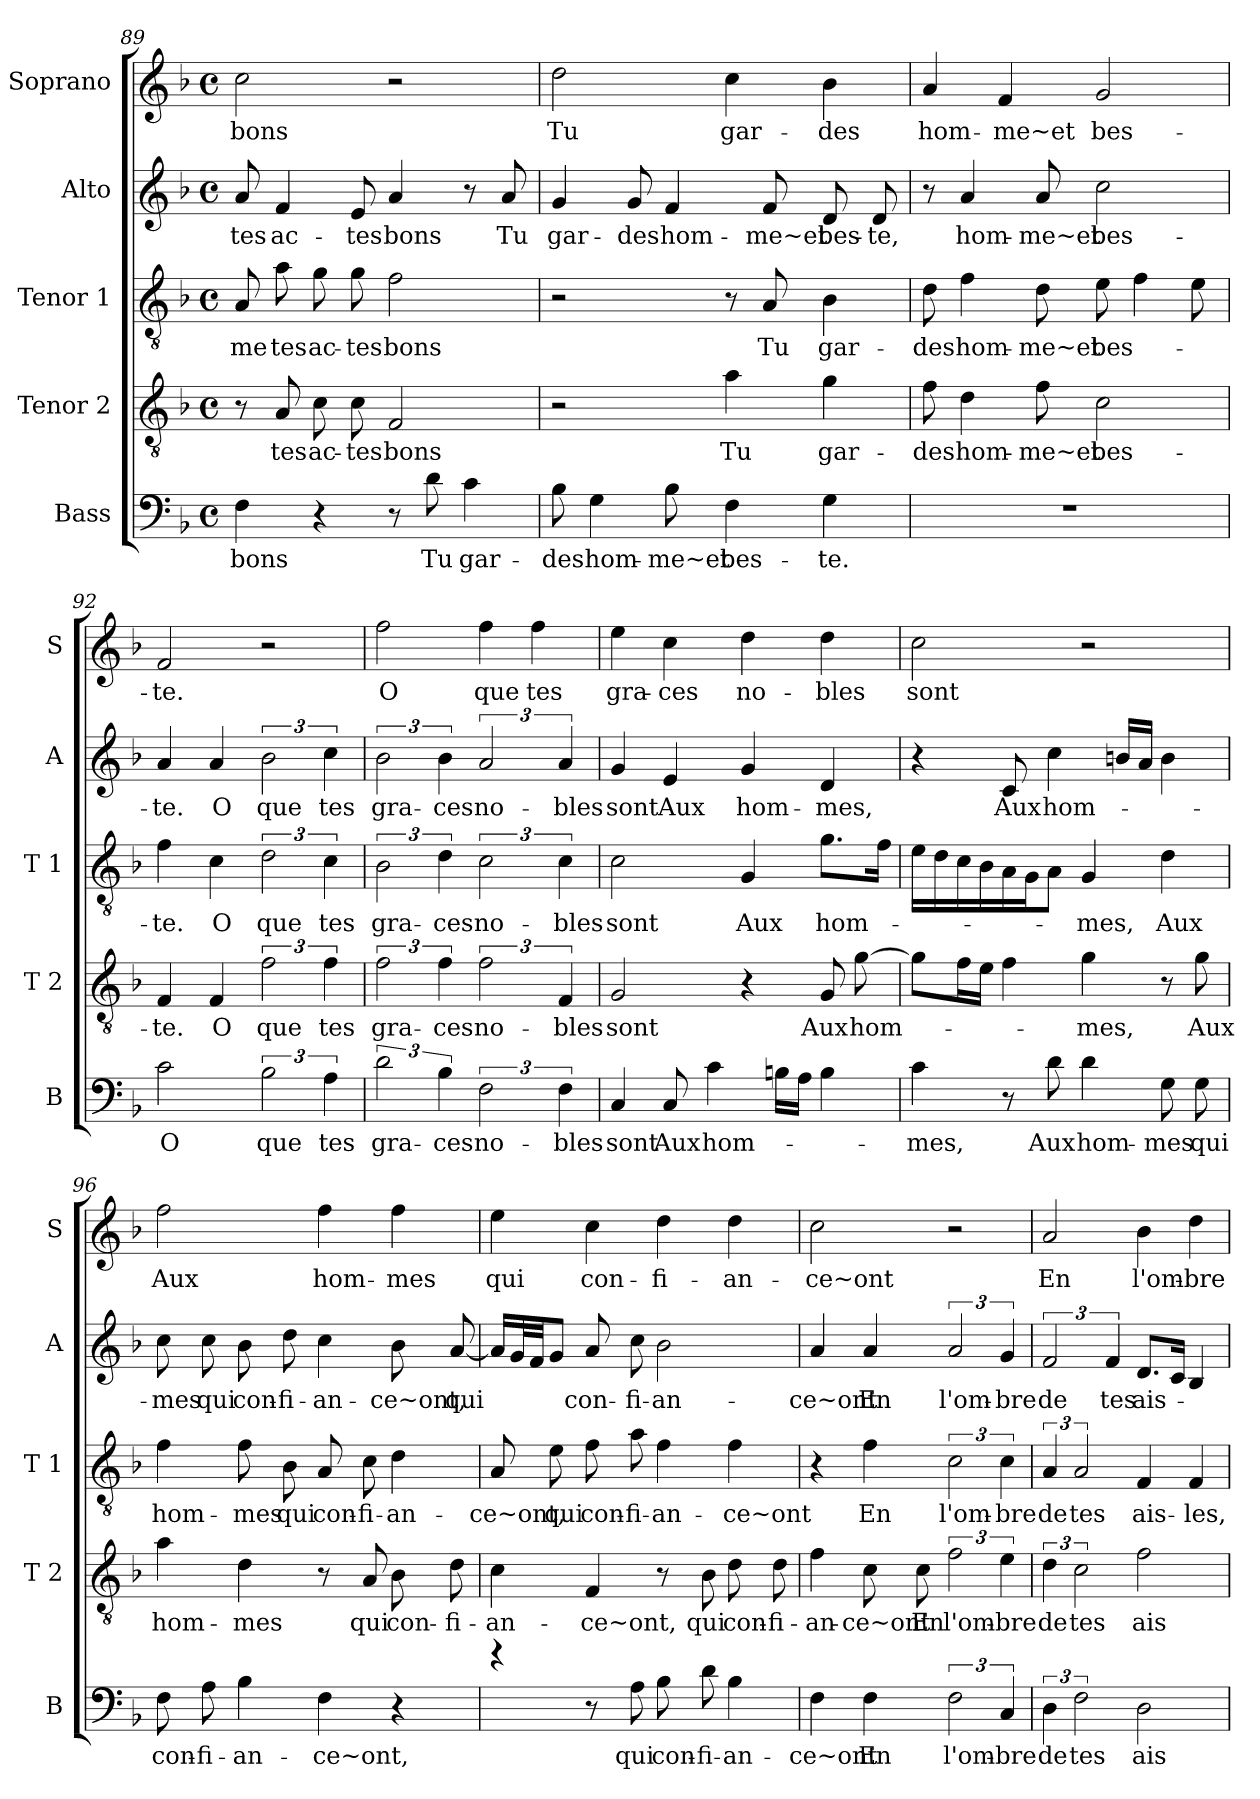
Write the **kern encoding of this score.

**kern	**text	**kern	**text	**kern	**text	**kern	**text	**kern	**text
*part5	*part5	*part4	*part4	*part3	*part3	*part2	*part2	*part1	*part1
*staff5	*staff5	*staff4	*staff4	*staff3	*staff3	*staff2	*staff2	*staff1	*staff1
*I"Bass	*	*I"Tenor 2	*	*I"Tenor 1	*	*I"Alto	*	*I"Soprano	*
*I'B	*	*I'T 2	*	*I'T 1	*	*I'A	*	*I'S	*
*clefF4	*	*clefGv2	*	*clefGv2	*	*clefG2	*	*clefG2	*
*k[b-]	*	*k[b-]	*	*k[b-]	*	*k[b-]	*	*k[b-]	*
*F:	*	*F:	*	*F:	*	*F:	*	*F:	*
*M4/4	*	*M4/4	*	*M4/4	*	*M4/4	*	*M4/4	*
*met(c)	*	*met(c)	*	*met(c)	*	*met(c)	*	*met(c)	*
=89	=89	=89	=89	=89	=89	=89	=89	=89	=89
!	!LO:LY:b	!	!	!	!LO:LY:b	!	!LO:LY:b	!	!LO:LY:b
4F\	bons	8r	.	8A/	-me	8a/	tes	2cc\	bons
!	!	!	!LO:LY:b	!	!LO:LY:b	!	!LO:LY:b	!	!
.	.	8A/	tes	8a\	tes	4f/	ac-	.	.
!	!	!	!LO:LY:b	!	!LO:LY:b	!	!	!	!
4r	.	8c\	ac-	8g\	ac-	.	.	.	.
!	!	!	!LO:LY:b	!	!LO:LY:b	!	!LO:LY:b	!	!
.	.	8c\	-tes	8g\	-tes	8e/	-tes	.	.
!	!	!	!LO:LY:b	!	!LO:LY:b	!	!LO:LY:b	!	!
8r	.	2F/	bons	2f\	bons	4a/	bons	2r	.
!	!LO:LY:b	!	!	!	!	!	!	!	!
8d\	Tu	.	.	.	.	.	.	.	.
!	!LO:LY:b	!	!	!	!	!	!	!	!
4c\	gar-	.	.	.	.	8r	.	.	.
!	!	!	!	!	!	!	!LO:LY:b	!	!
.	.	.	.	.	.	8a/	Tu	.	.
=90	=90	=90	=90	=90	=90	=90	=90	=90	=90
!	!LO:LY:b	!	!	!	!	!	!LO:LY:b	!	!LO:LY:b
8B-\	-des	2r	.	2r	.	4g/	gar-	2dd\	Tu
!	!LO:LY:b	!	!	!	!	!	!	!	!
4G\	hom-	.	.	.	.	.	.	.	.
!	!	!	!	!	!	!	!LO:LY:b	!	!
.	.	.	.	.	.	8g/	-des	.	.
!	!LO:LY:b	!	!	!	!	!	!LO:LY:b	!	!
8B-\	-me~et	.	.	.	.	4f/	hom-	.	.
!	!LO:LY:b	!	!LO:LY:b	!	!	!	!	!	!LO:LY:b
4F\	bes-	4a\	Tu	8r	.	.	.	4cc\	gar-
!	!	!	!	!	!LO:LY:b	!	!LO:LY:b	!	!
.	.	.	.	8A/	Tu	8f/	-me~et	.	.
!	!LO:LY:b	!	!LO:LY:b	!	!LO:LY:b	!	!LO:LY:b	!	!LO:LY:b
4G\	-te.	4g\	gar-	4B-\	gar-	8d/	bes-	4b-\	-des
!	!	!	!	!	!	!	!LO:LY:b	!	!
.	.	.	.	.	.	8d/	-te,	.	.
!!LO:LB:g=z
=91	=91	=91	=91	=91	=91	=91	=91	=91	=91
!	!	!	!LO:LY:b	!	!LO:LY:b	!	!	!	!LO:LY:b
1r	.	8f\	-des	8d\	-des	8r	.	4a/	hom-
!	!	!	!LO:LY:b	!	!LO:LY:b	!	!LO:LY:b	!	!
.	.	4d\	hom-	4f\	hom-	4a/	hom-	.	.
!	!	!	!	!	!	!	!	!	!LO:LY:b
.	.	.	.	.	.	.	.	4f/	-me~et
!	!	!	!LO:LY:b	!	!LO:LY:b	!	!LO:LY:b	!	!
.	.	8f\	-me~et	8d\	-me~et	8a/	-me~et	.	.
!	!	!	!LO:LY:b	!	!LO:LY:b	!	!LO:LY:b	!	!LO:LY:b
.	.	2c\	bes-	8e\	bes-	2cc\	bes-	2g/	bes-
.	.	.	.	4f\	.	.	.	.	.
.	.	.	.	8e\	.	.	.	.	.
=92	=92	=92	=92	=92	=92	=92	=92	=92	=92
!	!LO:LY:b	!	!LO:LY:b	!	!LO:LY:b	!	!LO:LY:b	!	!LO:LY:b
2c\	O	4F/	-te.	4f\	-te.	4a/	-te.	2f/	-te.
!	!	!	!LO:LY:b	!	!LO:LY:b	!	!LO:LY:b	!	!
.	.	4F/	O	4c\	O	4a/	O	.	.
!	!LO:LY:b	!	!LO:LY:b	!	!LO:LY:b	!	!LO:LY:b	!	!
3B-\	que	3f\	que	3d\	que	3b-\	que	2r	.
!	!LO:LY:b	!	!LO:LY:b	!	!LO:LY:b	!	!LO:LY:b	!	!
6A\	tes	6f\	tes	6c\	tes	6cc\	tes	.	.
=93	=93	=93	=93	=93	=93	=93	=93	=93	=93
!	!LO:LY:b	!	!LO:LY:b	!	!LO:LY:b	!	!LO:LY:b	!	!LO:LY:b
3d\	gra-	3f\	gra-	3B-\	gra-	3b-\	gra-	2ff\	O
!	!LO:LY:b	!	!LO:LY:b	!	!LO:LY:b	!	!LO:LY:b	!	!
6B-\	-ces	6f\	-ces	6d\	-ces	6b-\	-ces	.	.
!	!LO:LY:b	!	!LO:LY:b	!	!LO:LY:b	!	!LO:LY:b	!	!LO:LY:b
3F\	no-	3f\	no-	3c\	no-	3a/	no-	4ff\	que
!	!	!	!	!	!	!	!	!	!LO:LY:b
.	.	.	.	.	.	.	.	4ff\	tes
!	!LO:LY:b	!	!LO:LY:b	!	!LO:LY:b	!	!LO:LY:b	!	!
6F\	-bles	6F/	-bles	6c\	-bles	6a/	-bles	.	.
=94	=94	=94	=94	=94	=94	=94	=94	=94	=94
!	!LO:LY:b	!	!LO:LY:b	!	!LO:LY:b	!	!LO:LY:b	!	!LO:LY:b
4C/	sont	2G/	sont	2c\	sont	4g/	sont	4ee\	gra-
!	!LO:LY:b	!	!	!	!	!	!LO:LY:b	!	!LO:LY:b
8C/	Aux	.	.	.	.	4e/	Aux	4cc\	-ces
!	!LO:LY:b	!	!	!	!	!	!	!	!
4c\	hom-	.	.	.	.	.	.	.	.
!	!	!	!	!	!LO:LY:b	!	!LO:LY:b	!	!LO:LY:b
.	.	4r	.	4G/	Aux	4g/	hom-	4dd\	no-
16Bn\LL	.	.	.	.	.	.	.	.	.
16A\JJ	.	.	.	.	.	.	.	.	.
!	!	!	!LO:LY:b	!	!LO:LY:b	!	!LO:LY:b	!	!LO:LY:b
4B\	.	8G/	Aux	8.g\L	hom-	4d/	-mes,	4dd\	-bles
!	!	!	!LO:LY:b	!	!	!	!	!	!
.	.	[8g\	hom-	.	.	.	.	.	.
.	.	.	.	16f\Jk	.	.	.	.	.
!!LO:LB:g=z
=95	=95	=95	=95	=95	=95	=95	=95	=95	=95
!	!LO:LY:b	!	!	!	!	!	!	!	!LO:LY:b
4c\	-mes,	8g\L]	.	16e\LL	.	4r	.	2cc\	sont
.	.	.	.	16d\	.	.	.	.	.
.	.	16f\L	.	16c\	.	.	.	.	.
.	.	16e\JJ	.	16B-\	.	.	.	.	.
!	!	!	!	!	!	!	!LO:LY:b	!	!
8r	.	4f\	.	16A\	.	8c/	Aux	.	.
.	.	.	.	16G\J	.	.	.	.	.
!	!LO:LY:b	!	!	!	!	!	!LO:LY:b	!	!
8d\	Aux	.	.	8A\J	.	4cc\	hom-	.	.
!	!LO:LY:b	!	!LO:LY:b	!	!LO:LY:b	!	!	!	!
4d\	hom-	4g\	-mes,	4G/	-mes,	.	.	2r	.
.	.	.	.	.	.	16bn/LL	.	.	.
.	.	.	.	.	.	16a/JJ	.	.	.
!	!LO:LY:b	!	!	!	!LO:LY:b	!	!	!	!
8G\	-mes	8r	.	4d\	Aux	4b\	.	.	.
!	!LO:LY:b	!	!LO:LY:b	!	!	!	!	!	!
8G\	qui	8g\	Aux	.	.	.	.	.	.
=96	=96	=96	=96	=96	=96	=96	=96	=96	=96
!	!LO:LY:b	!	!LO:LY:b	!	!LO:LY:b	!	!LO:LY:b	!	!LO:LY:b
8F\	con-	4a\	hom-	4f\	hom-	8cc\	-mes	2ff\	Aux
!	!LO:LY:b	!	!	!	!	!	!LO:LY:b	!	!
8A\	-fi-	.	.	.	.	8cc\	qui	.	.
!	!LO:LY:b	!	!LO:LY:b	!	!LO:LY:b	!	!LO:LY:b	!	!
4B-\	-an-	4d\	-mes	8f\	-mes	8b-\	con-	.	.
!	!	!	!	!	!LO:LY:b	!	!LO:LY:b	!	!
.	.	.	.	8B-\	qui	8dd\	-fi-	.	.
!	!LO:LY:b	!	!	!	!LO:LY:b	!	!LO:LY:b	!	!LO:LY:b
4F\	-ce~ont,	8r	.	8A/	con-	4cc\	-an-	4ff\	hom-
!	!	!	!LO:LY:b	!	!LO:LY:b	!	!	!	!
.	.	8A/	qui	8c\	-fi-	.	.	.	.
!	!	!	!LO:LY:b	!	!LO:LY:b	!	!LO:LY:b	!	!LO:LY:b
4r	.	8B-\	con-	4d\	-an-	8b-\	-ce~ont,	4ff\	-mes
!	!	!	!LO:LY:b	!	!	!	!LO:LY:b	!	!
.	.	8d\	-fi-	.	.	[8a/	qui	.	.
=97	=97	=97	=97	=97	=97	=97	=97	=97	=97
!	!	!	!LO:LY:b	!	!LO:LY:b	!	!	!	!LO:LY:b
4rf	.	4c\	-an-	8A/	-ce~ont,	16a/LL]	.	4ee\	qui
.	.	.	.	.	.	32g/L	.	.	.
.	.	.	.	.	.	32f/JJ	.	.	.
!	!	!	!	!	!LO:LY:b	!	!	!	!
.	.	.	.	8e\	qui	8g/J	.	.	.
!	!	!	!LO:LY:b	!	!LO:LY:b	!	!LO:LY:b	!	!LO:LY:b
8r	.	4F/	-ce~ont,	8f\	con-	8a/	con-	4cc\	con-
!	!LO:LY:b	!	!	!	!LO:LY:b	!	!LO:LY:b	!	!
8A\	qui	.	.	8a\	-fi-	8cc\	-fi-	.	.
!	!LO:LY:b	!	!	!	!LO:LY:b	!	!LO:LY:b	!	!LO:LY:b
8B-\	con-	8r	.	4f\	-an-	2b-\	-an-	4dd\	-fi-
!	!LO:LY:b	!	!LO:LY:b	!	!	!	!	!	!
8d\	-fi-	8B-\	qui	.	.	.	.	.	.
!	!LO:LY:b	!	!LO:LY:b	!	!LO:LY:b	!	!	!	!LO:LY:b
4B-\	-an-	8d\	con-	4f\	-ce~ont	.	.	4dd\	-an-
!	!	!	!LO:LY:b	!	!	!	!	!	!
.	.	8d\	-fi-	.	.	.	.	.	.
!!LO:PB:g=z
=98	=98	=98	=98	=98	=98	=98	=98	=98	=98
!	!LO:LY:b	!	!LO:LY:b	!	!	!	!LO:LY:b	!	!LO:LY:b
4F\	-ce~ont	4f\	-an-	4r	.	4a/	-ce~ont	2cc\	-ce~ont
!	!LO:LY:b	!	!LO:LY:b	!	!LO:LY:b	!	!LO:LY:b	!	!
4F\	En	8c\	-ce~ont	4f\	En	4a/	En	.	.
!	!	!	!LO:LY:b	!	!	!	!	!	!
.	.	8c\	En	.	.	.	.	.	.
!	!LO:LY:b	!	!LO:LY:b	!	!LO:LY:b	!	!LO:LY:b	!	!
3F\	l'om-	3f\	l'om-	3c\	l'om-	3a/	l'om-	2r	.
!	!LO:LY:b	!	!LO:LY:b	!	!LO:LY:b	!	!LO:LY:b	!	!
6C/	-bre	6e\	-bre	6c\	-bre	6g/	-bre	.	.
=99	=99	=99	=99	=99	=99	=99	=99	=99	=99
!	!LO:LY:b	!	!LO:LY:b	!	!LO:LY:b	!	!LO:LY:b	!	!LO:LY:b
6D\	de	6d\	de	6A/	de	3f/	de	2a/	En
!	!LO:LY:b	!	!LO:LY:b	!	!LO:LY:b	!	!	!	!
3F\	tes	3c\	tes	3A/	tes	.	.	.	.
!	!	!	!	!	!	!	!LO:LY:b	!	!
.	.	.	.	.	.	6f/	tes	.	.
!	!LO:LY:b	!	!LO:LY:b	!	!LO:LY:b	!	!LO:LY:b	!	!LO:LY:b
2D\	ais-	2f\	ais-	4F/	ais-	8.d/L	ais-	4b-\	l'om-
.	.	.	.	.	.	16c/Jk	.	.	.
!	!	!	!	!	!LO:LY:b	!	!	!	!LO:LY:b
.	.	.	.	4F/	-les,	4B-/	.	4dd\	-bre
=	=	=	=	=	=	=	=	=	=
*-	*-	*-	*-	*-	*-	*-	*-	*-	*-
